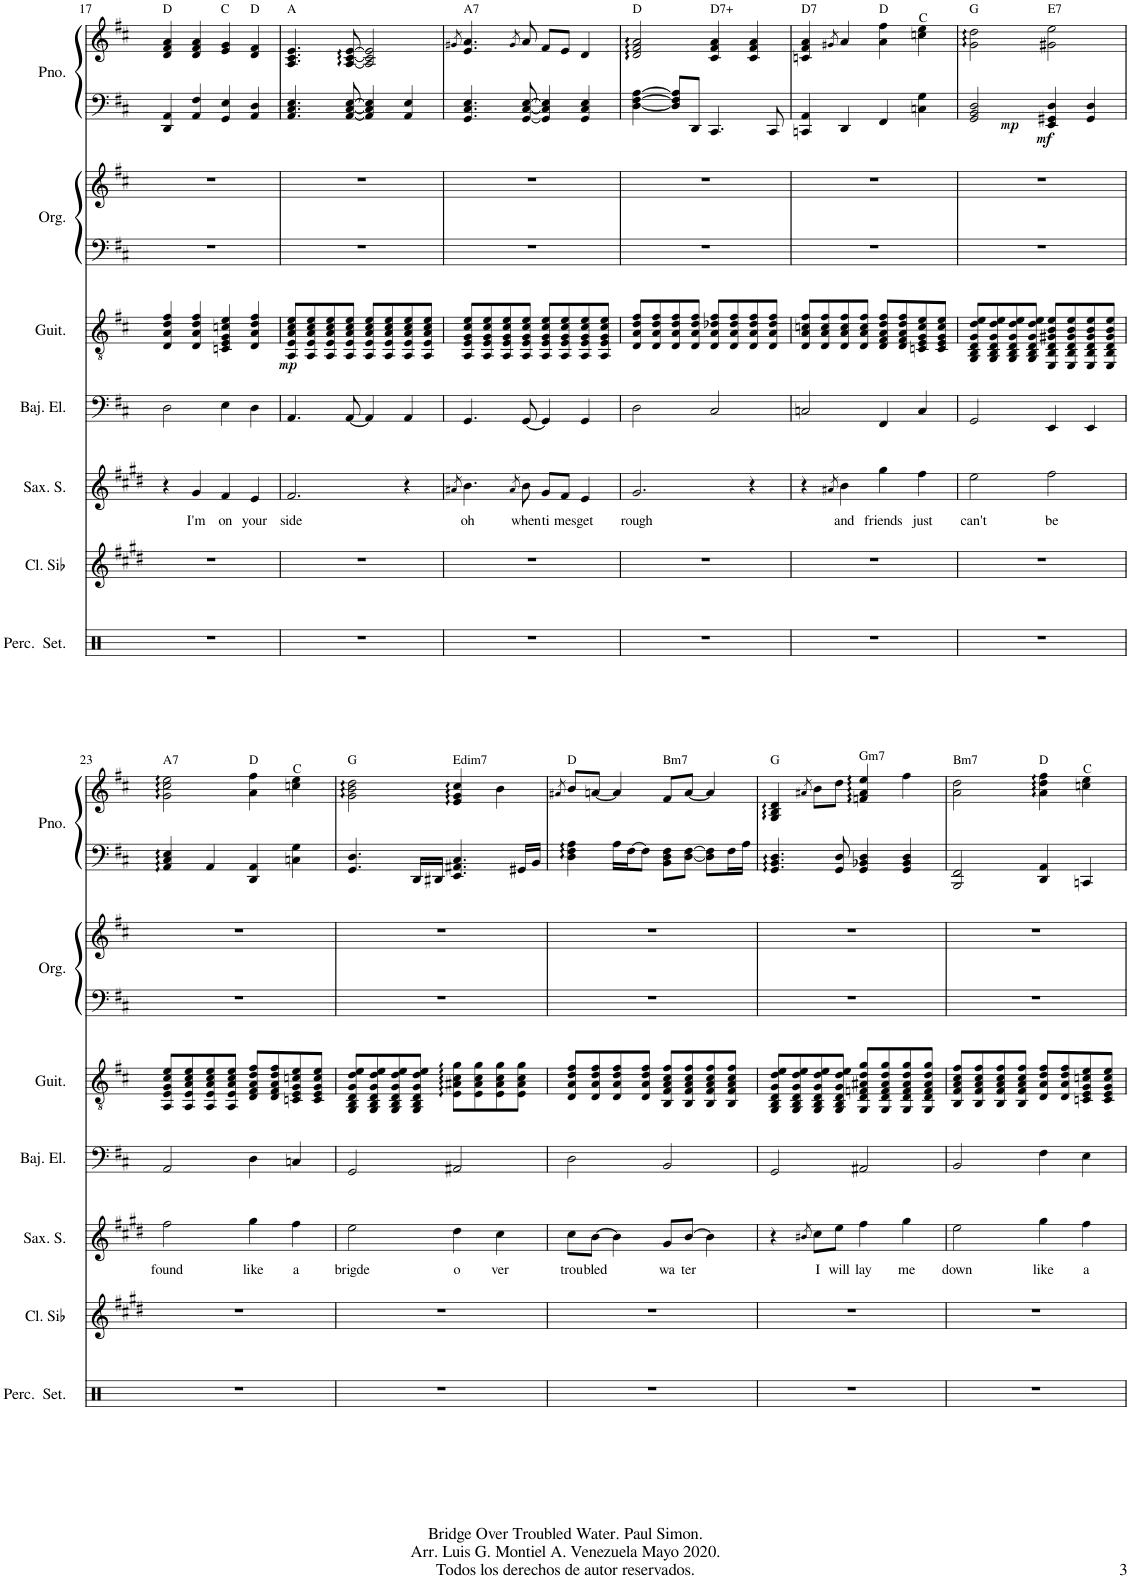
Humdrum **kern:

**kern	**kern	**kern	**text	**kern	**kern	**dynam	**kern	**kern	**kern	**kern	**dynam
*part7	*part6	*part5	*part5	*part4	*part3	*part3	*part2	*part2	*part1	*part1	*part1
*staff9	*staff8	*staff7	*staff7	*staff6	*staff5	*staff5	*staff4	*staff3	*staff2	*staff1	*staff1/2
*I"Set de percusión	*I"Clarinete en Sib	*I"Saxophone soprano	*	*I"Bajo eléctrico	*I"Guitarra acústica	*	*I"Órgano	*	*I"Piano	*	*
*	*I'Cl. Sib	*I'Sax. S.	*	*I'Baj. El.	*I'Guit.	*	*	*	*I'Pno.	*	*
!!LO:PB:g=z
*clefX	*clefG2	*clefG2	*	*clefF4	*clefGv2	*	*clefF4	*clefG2	*clefF4	*clefG2	*
*	*Trd1c2	*Trd1c2	*	*Trd7c12	*	*	*	*	*	*	*
*k[]	*k[f#c#g#d#]	*k[f#c#g#d#]	*	*k[f#c#]	*k[f#c#]	*	*k[f#c#]	*k[f#c#]	*k[f#c#]	*k[f#c#]	*
*M4/4	*M4/4	*M4/4	*	*M4/4	*M4/4	*	*M4/4	*M4/4	*M4/4	*M4/4	*
=17	=17	=17	=17	=17	=17	=17	=17	=17	=17	=17	=17
!	!	!	!	!	!	!	!	!	!	!LO:TX:a:t=D	!
1r	1r	4r	.	2D\	4D/ 4A/ 4d/ 4f#/	.	1r	1r	4DD/ 4AA/	4d/ 4f#/ 4a/	.
!	!	!	!LO:LY:b	!	!	!	!	!	!	!	!
.	.	4g#/	I'm	.	4D/ 4A/ 4d/ 4f#/	.	.	.	4AA/ 4F#/	4d/ 4f#/ 4a/	.
!	!	!	!	!	!	!	!	!	!	!LO:TX:a:t=C	!
!	!	!	!LO:LY:b	!	!	!	!	!	!	!	!
.	.	4f#/	on	4E\	4Cn/ 4E/ 4G/ 4cn/ 4e/	.	.	.	4GG/ 4E/	4e/ 4g/	.
!	!	!	!	!	!	!	!	!	!	!LO:TX:a:t=D	!
!	!	!	!LO:LY:b	!	!	!	!	!	!	!	!
.	.	4e/	your	4D\	4D/ 4A/ 4d/ 4f#/	.	.	.	4AA/ 4D/	4d/ 4f#/	.
=18	=18	=18	=18	=18	=18	=18	=18	=18	=18	=18	=18
!	!	!	!	!	!	!	!	!	!	!LO:TX:a:t=A	!
!	!	!	!LO:LY:b	!	!	!LO:DY:b	!	!	!	!	!
1r	1r	2.f#/	side	4.AA/	8AA/ 8E/ 8A/ 8c#/ 8e/L	mp	1r	1r	4.AA/ 4.C#/ 4.E/	4.A/ 4.c#/ 4.e/	.
.	.	.	.	.	8AA/ 8E/ 8A/ 8c#/ 8e/	.	.	.	.	.	.
.	.	.	.	.	8AA/ 8E/ 8A/ 8c#/ 8e/	.	.	.	.	.	.
.	.	.	.	[8AA/	8AA/ 8E/ 8A/ 8c#/ 8e/J	.	.	.	[8AA/ [8C#/ [8E/	[8A/ [8c#/ [8e/	.
.	.	.	.	4AA/]	8AA/ 8E/ 8A/ 8c#/ 8e/L	.	.	.	4AA/] 4C#/] 4E/]	2A/] 2c#/] 2e/]	.
.	.	.	.	.	8AA/ 8E/ 8A/ 8c#/ 8e/	.	.	.	.	.	.
.	.	4r	.	4AA/	8AA/ 8E/ 8A/ 8c#/ 8e/	.	.	.	4AA/ 4E/	.	.
.	.	.	.	.	8AA/ 8E/ 8A/ 8c#/ 8e/J	.	.	.	.	.	.
=19	=19	=19	=19	=19	=19	=19	=19	=19	=19	=19	=19
.	.	8qa#X/	.	.	.	.	.	.	.	8qg#X/	.
!	!	!	!	!	!	!	!	!	!	!LO:TX:a:t=A7	!
!	!	!	!LO:LY:b	!	!	!	!	!	!	!	!
1r	1r	4.b\	oh	4.GG/	8AA/ 8E/ 8G/ 8c#/ 8e/L	.	1r	1r	4.GG/ 4.C#/ 4.E/	4.e/ 4.a/	.
.	.	.	.	.	8AA/ 8E/ 8G/ 8c#/ 8e/	.	.	.	.	.	.
.	.	.	.	.	8AA/ 8E/ 8G/ 8c#/ 8e/	.	.	.	.	.	.
.	.	8qa#/	.	.	.	.	.	.	.	8qg#/	.
!	!	!	!LO:LY:b	!	!	!	!	!	!	!	!
.	.	8b\	when	[8GG/	8AA/ 8E/ 8G/ 8c#/ 8e/J	.	.	.	[8GG/ [8C#/ [8E/	8a/	.
!	!	!	!LO:LY:b	!	!	!	!	!	!	!	!
.	.	8g#/L	ti	4GG/]	8AA/ 8E/ 8G/ 8c#/ 8e/L	.	.	.	4GG/] 4C#/] 4E/]	8f#/L	.
!	!	!	!LO:LY:b	!	!	!	!	!	!	!	!
.	.	8f#/J	mes	.	8AA/ 8E/ 8G/ 8c#/ 8e/	.	.	.	.	8e/J	.
!	!	!	!LO:LY:b	!	!	!	!	!	!	!	!
.	.	4e/	get	4GG/	8AA/ 8E/ 8G/ 8c#/ 8e/	.	.	.	4GG/ 4C#/ 4E/	4d/	.
.	.	.	.	.	8AA/ 8E/ 8G/ 8c#/ 8e/J	.	.	.	.	.	.
=20	=20	=20	=20	=20	=20	=20	=20	=20	=20	=20	=20
!	!	!	!	!	!	!	!	!	!	!LO:TX:a:t=D	!
!	!	!	!LO:LY:b	!	!	!	!	!	!	!	!
1r	1r	2.g#/	rough	2D\	8D/ 8A/ 8d/ 8f#/L	.	1r	1r	[4D\ [4F#\ [4A\	2d/ 2f#/ 2a/	.
.	.	.	.	.	8D/ 8A/ 8d/ 8f#/	.	.	.	.	.	.
.	.	.	.	.	8D/ 8A/ 8d/ 8f#/	.	.	.	8D/] 8F#/] 8A/]L	.	.
.	.	.	.	.	8D/ 8A/ 8d/ 8f#/J	.	.	.	8DD/J	.	.
!	!	!	!	!	!	!	!	!	!	!LO:TX:a:t=D7+	!
.	.	.	.	2C#/	8D/ 8A/ 8d-X/ 8f#/L	.	.	.	4.CC#/	4c#/ 4f#/ 4a/	.
.	.	.	.	.	8D/ 8A/ 8d-/ 8f#/	.	.	.	.	.	.
.	.	4r	.	.	8D/ 8A/ 8d-/ 8f#/	.	.	.	.	4c#/ 4f#/ 4a/	.
.	.	.	.	.	8D/ 8A/ 8d-/ 8f#/J	.	.	.	8CC#/	.	.
=21	=21	=21	=21	=21	=21	=21	=21	=21	=21	=21	=21
!	!	!	!	!	!	!	!	!	!	!LO:TX:a:t=D7	!
1r	1r	4r	.	2Cn/	8D/ 8A/ 8cn/ 8f#/L	.	1r	1r	4CCn/ 4AA/	4cn/ 4f#/ 4a/	.
.	.	.	.	.	8D/ 8A/ 8c/ 8f#/	.	.	.	.	.	.
.	.	8qa#X/	.	.	.	.	.	.	.	8qg#X/	.
!	!	!	!LO:LY:b	!	!	!	!	!	!	!	!
.	.	4b\	and	.	8D/ 8A/ 8c/ 8f#/	.	.	.	4DD/	4a/	.
.	.	.	.	.	8D/ 8A/ 8c/ 8f#/J	.	.	.	.	.	.
!	!	!	!	!	!	!	!	!	!	!LO:TX:a:t=D	!
!	!	!	!LO:LY:b	!	!	!	!	!	!	!	!
.	.	4gg#\	friends	4FF#/	8D/ 8F#/ 8A/ 8d/ 8f#/L	.	.	.	4FF#/	4a\ 4ff#\	.
.	.	.	.	.	8D/ 8F#/ 8A/ 8d/ 8f#/	.	.	.	.	.	.
!	!	!	!	!	!	!	!	!	!	!LO:TX:a:t=C	!
!	!	!	!LO:LY:b	!	!	!	!	!	!	!	!
.	.	4ff#\	just	4C/	8Cn/ 8E/ 8G/ 8c/ 8e/	.	.	.	4Cn\ 4G\	4ccn\ 4ee\	.
.	.	.	.	.	8C/ 8E/ 8G/ 8c/ 8e/J	.	.	.	.	.	.
=22	=22	=22	=22	=22	=22	=22	=22	=22	=22	=22	=22
!	!	!	!	!	!	!	!	!	!	!LO:TX:a:t=G	!
!	!	!	!LO:LY:b	!	!	!	!	!	!	!	!
*	*	*	*	*	*	*	*	*	*	*^	*
1r	1r	2ee\	can't	2GG/	8GG/ 8BB/ 8D/ 8G/ 8d/ 8e/L	.	1r	1r	2GG/ 2BB/ 2D/	2g\ 2dd\	4ryy	.
.	.	.	.	.	8GG/ 8BB/ 8D/ 8G/ 8d/ 8e/	.	.	.	.	.	.	.
!	!	!	!	!	!	!	!	!	!	!	!	!LO:DY:b
.	.	.	.	.	8GG/ 8BB/ 8D/ 8G/ 8d/ 8e/	.	.	.	.	.	2.ryy	mp
.	.	.	.	.	8GG/ 8BB/ 8D/ 8G/ 8d/ 8e/J	.	.	.	.	.	.	.
!	!	!	!	!	!	!	!	!	!	!LO:TX:a:t=E7	!	!
!	!	!	!LO:LY:b	!	!	!	!	!	!	!	!	!LO:DY:b=2
.	.	2ff#\	be	4EE/	8EE/ 8BB/ 8D/ 8G#X/ 8B/ 8e/L	.	.	.	4EE/ 4GG#X/ 4D/	2g#X\ 2ee\	.	mf
.	.	.	.	.	8EE/ 8BB/ 8D/ 8G#/ 8B/ 8e/	.	.	.	.	.	.	.
.	.	.	.	4EE/	8EE/ 8BB/ 8D/ 8G#/ 8B/ 8e/	.	.	.	4GG#/ 4D/	.	.	.
.	.	.	.	.	8EE/ 8BB/ 8D/ 8G#/ 8B/ 8e/J	.	.	.	.	.	.	.
!!LO:LB:g=z
=23	=23	=23	=23	=23	=23	=23	=23	=23	=23	=23	=23	=23
!	!	!	!	!	!	!	!	!	!	!LO:TX:a:t=A7	!	!
!	!	!	!LO:LY:b	!	!	!	!	!	!	!	!	!
*	*	*	*	*	*	*	*	*	*	*v	*v	*
1r	1r	2ff#\	found	2AA/	8AA/ 8E/ 8G/ 8c#/ 8e/L	.	1r	1r	4AA/ 4C#/ 4E/	2g\ 2cc#\ 2ee\	.
.	.	.	.	.	8AA/ 8E/ 8A/ 8c#/ 8e/	.	.	.	.	.	.
.	.	.	.	.	8AA/ 8E/ 8A/ 8c#/ 8e/	.	.	.	4AA/	.	.
.	.	.	.	.	8AA/ 8E/ 8A/ 8c#/ 8e/J	.	.	.	.	.	.
!	!	!	!	!	!	!	!	!	!	!LO:TX:a:t=D	!
!	!	!	!LO:LY:b	!	!	!	!	!	!	!	!
.	.	4gg#\	like	4D\	8D/ 8F#/ 8A/ 8d/ 8f#/L	.	.	.	4DD/ 4AA/	4a\ 4ff#\	.
.	.	.	.	.	8D/ 8F#/ 8A/ 8d/ 8f#/	.	.	.	.	.	.
!	!	!	!	!	!	!	!	!	!	!LO:TX:a:t=C	!
!	!	!	!LO:LY:b	!	!	!	!	!	!	!	!
.	.	4ff#\	a	4Cn/	8Cn/ 8E/ 8G/ 8cn/ 8e/	.	.	.	4Cn\ 4G\	4ccn\ 4ee\	.
.	.	.	.	.	8C/ 8E/ 8G/ 8c/ 8e/J	.	.	.	.	.	.
=24	=24	=24	=24	=24	=24	=24	=24	=24	=24	=24	=24
!	!	!	!	!	!	!	!	!	!	!LO:TX:a:t=G	!
!	!	!	!LO:LY:b	!	!	!	!	!	!	!	!
1r	1r	2ee\	brigde	2GG/	8GG/ 8BB/ 8D/ 8G/ 8d/ 8e/L	.	1r	1r	4.GG/ 4.D/	2g\ 2b\ 2dd\	.
.	.	.	.	.	8GG/ 8BB/ 8D/ 8G/ 8d/ 8e/	.	.	.	.	.	.
.	.	.	.	.	8GG/ 8BB/ 8D/ 8G/ 8d/ 8e/	.	.	.	.	.	.
.	.	.	.	.	8GG/ 8BB/ 8D/ 8G/ 8d/ 8e/J	.	.	.	16DD/LL	.	.
.	.	.	.	.	.	.	.	.	16DD#X/JJ	.	.
!	!	!	!	!	!	!	!	!	!	!LO:TX:a:t=Edim7	!
!	!	!	!LO:LY:b	!	!	!	!	!	!	!	!
.	.	4dd#\	o	2AA#X/	8E\ 8A#X\ 8c#\ 8g\L	.	.	.	4.EE/ 4.AA#X/ 4.C#/	4e/ 4g/ 4cc#/	.
.	.	.	.	.	8E\ 8A#\ 8c#\ 8g\	.	.	.	.	.	.
!	!	!	!LO:LY:b	!	!	!	!	!	!	!	!
.	.	4cc#\	ver	.	8E\ 8A#\ 8c#\ 8g\	.	.	.	.	4b\	.
.	.	.	.	.	8E\ 8A#\ 8c#\ 8g\J	.	.	.	16GG#X/LL	.	.
.	.	.	.	.	.	.	.	.	16BB/JJ	.	.
=25	=25	=25	=25	=25	=25	=25	=25	=25	=25	=25	=25
.	.	.	.	.	.	.	.	.	.	8qa#X/	.
!	!	!	!	!	!	!	!	!	!	!LO:TX:a:t=D	!
!	!	!	!LO:LY:b	!	!	!	!	!	!	!	!
1r	1r	8cc#\L	trou	2D\	8D/ 8A/ 8d/ 8f#/L	.	1r	1r	4D\ 4F#\ 4A\	8b/L	.
!	!	!	!LO:LY:b	!	!	!	!	!	!	!	!
.	.	[8b\J	bled	.	8D/ 8A/ 8d/ 8f#/	.	.	.	.	[8an/J	.
.	.	4b\]	.	.	8D/ 8A/ 8d/ 8f#/	.	.	.	16A\LL	4a/]	.
.	.	.	.	.	.	.	.	.	[16F#\J	.	.
.	.	.	.	.	8D/ 8A/ 8d/ 8f#/J	.	.	.	8F#\J]	.	.
!	!	!	!	!	!	!	!	!	!	!LO:TX:a:t=Bm7	!
!	!	!	!LO:LY:b	!	!	!	!	!	!	!	!
.	.	8g#/L	wa	2BB/	8BB/ 8F#/ 8A/ 8c#/ 8f#/L	.	.	.	8BB\ 8D\ 8F#\L	8f#/L	.
!	!	!	!LO:LY:b	!	!	!	!	!	!	!	!
.	.	[8b/J	ter	.	8BB/ 8F#/ 8A/ 8c#/ 8f#/	.	.	.	[8D\ [8F#\J	[8a/J	.
.	.	4b\]	.	.	8BB/ 8F#/ 8A/ 8c#/ 8f#/	.	.	.	8D\] 8F#\]L	4a/]	.
.	.	.	.	.	8BB/ 8F#/ 8A/ 8c#/ 8f#/J	.	.	.	16F#\L	.	.
.	.	.	.	.	.	.	.	.	16A\JJ	.	.
=26	=26	=26	=26	=26	=26	=26	=26	=26	=26	=26	=26
!	!	!	!	!	!	!	!	!	!	!LO:TX:a:t=G	!
1r	1r	4r	.	2GG/	8GG/ 8BB/ 8D/ 8G/ 8d/ 8e/L	.	1r	1r	4.GG/ 4.BB/ 4.D/	4G/ 4B/ 4d/	.
.	.	.	.	.	8GG/ 8BB/ 8D/ 8G/ 8d/ 8e/	.	.	.	.	.	.
.	.	8qb#X/	.	.	.	.	.	.	.	8qa#X/	.
!	!	!	!LO:LY:b	!	!	!	!	!	!	!	!
.	.	8cc#\L	I	.	8GG/ 8BB/ 8D/ 8G/ 8d/ 8e/	.	.	.	.	8b\L	.
!	!	!	!LO:LY:b	!	!	!	!	!	!	!	!
.	.	8ee\J	will	.	8GG/ 8BB/ 8D/ 8G/ 8d/ 8e/J	.	.	.	8GG/ 8D/	8dd\J	.
!	!	!	!	!	!	!	!	!	!	!LO:TX:a:t=Gm7	!
!	!	!	!LO:LY:b	!	!	!	!	!	!	!	!
.	.	4ff#\	lay	2AA#X/	8GG/ 8D/ 8Fn/ 8A#X/ 8d/ 8g/L	.	.	.	4GG/ 4BB-X/ 4D/	4fn/ 4a#/ 4ee/	.
.	.	.	.	.	8GG/ 8D/ 8F/ 8A#/ 8d/ 8g/	.	.	.	.	.	.
!	!	!	!LO:LY:b	!	!	!	!	!	!	!	!
.	.	4gg#\	me	.	8GG/ 8D/ 8F/ 8A#/ 8d/ 8g/	.	.	.	4GG/ 4BB-/ 4D/	4ff#\	.
.	.	.	.	.	8GG/ 8D/ 8F/ 8A#/ 8d/ 8g/J	.	.	.	.	.	.
=27	=27	=27	=27	=27	=27	=27	=27	=27	=27	=27	=27
!	!	!	!	!	!	!	!	!	!	!LO:TX:a:t=Bm7	!
!	!	!	!LO:LY:b	!	!	!	!	!	!	!	!
1r	1r	2ee\	down	2BB/	8BB/ 8F#/ 8A/ 8c#/ 8f#/L	.	1r	1r	2BBB/ 2FF#/	2a\ 2dd\	.
.	.	.	.	.	8BB/ 8F#/ 8A/ 8c#/ 8f#/	.	.	.	.	.	.
.	.	.	.	.	8BB/ 8F#/ 8A/ 8c#/ 8f#/	.	.	.	.	.	.
.	.	.	.	.	8BB/ 8F#/ 8A/ 8c#/ 8f#/J	.	.	.	.	.	.
!	!	!	!	!	!	!	!	!	!	!LO:TX:a:t=D	!
!	!	!	!LO:LY:b	!	!	!	!	!	!	!	!
.	.	4gg#\	like	4F#\	8D/ 8A/ 8d/ 8f#/L	.	.	.	4DD/ 4AA/	4a\ 4dd\ 4ff#\	.
.	.	.	.	.	8D/ 8A/ 8d/ 8f#/	.	.	.	.	.	.
!	!	!	!	!	!	!	!	!	!	!LO:TX:a:t=C	!
!	!	!	!LO:LY:b	!	!	!	!	!	!	!	!
.	.	4ff#\	a	4E\	8Cn/ 8E/ 8G/ 8cn/ 8e/	.	.	.	4CCn/	4ccn\ 4ee\	.
.	.	.	.	.	8C/ 8E/ 8G/ 8c/ 8e/J	.	.	.	.	.	.
=	=	=	=	=	=	=	=	=	=	=	=
*-	*-	*-	*-	*-	*-	*-	*-	*-	*-	*-	*-
